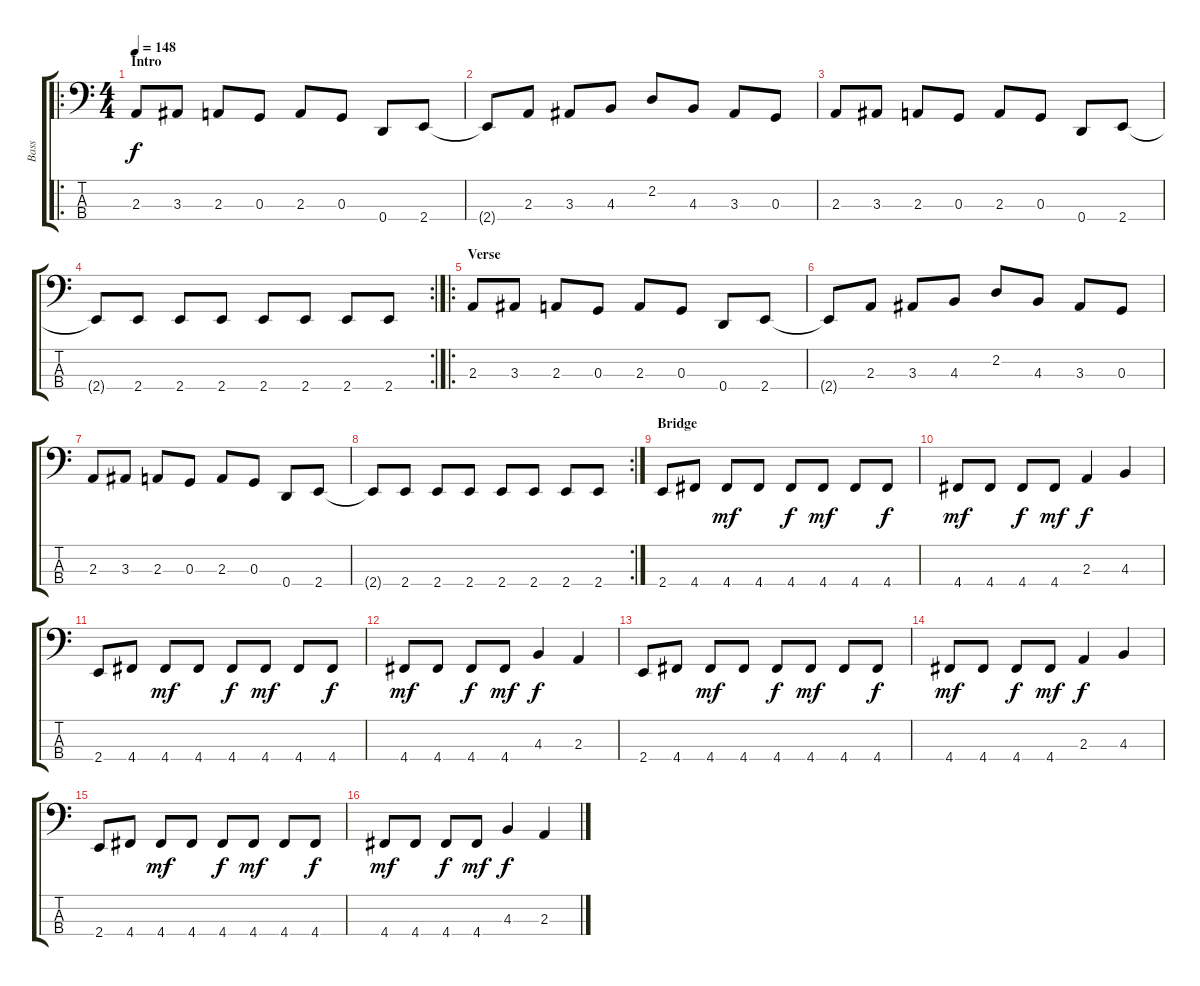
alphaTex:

\track ("Bass" "Bass") {instrument electricbassfinger}
\staff {score tabs}
\tuning (F2 C2 G1 D1) {hide}
\ro
\ts (4 4)
\section ("" "Intro")
\tempo 148
\clef f4
\ks c
2.3.8{dy f instrument electricbassfinger} 3.3.8 2.3.8 0.3.8 2.3.8 0.3.8 0.4.8 2.4.8 |
2.4{t}.8 2.3.8 3.3.8 4.3.8 2.2.8 4.3.8 3.3.8 0.3.8 |
2.3.8 3.3.8 2.3.8 0.3.8 2.3.8 0.3.8 0.4.8 2.4.8 |
\rc 2
2.4{t}.8 2.4.8 2.4.8 2.4.8 2.4.8 2.4.8 2.4.8 2.4.8 |
\ro
\section ("" "Verse")
2.3.8 3.3.8 2.3.8 0.3.8 2.3.8 0.3.8 0.4.8 2.4.8 |
2.4{t}.8 2.3.8 3.3.8 4.3.8 2.2.8 4.3.8 3.3.8 0.3.8 |
2.3.8 3.3.8 2.3.8 0.3.8 2.3.8 0.3.8 0.4.8 2.4.8 |
\rc 2
2.4{t}.8 2.4.8 2.4.8 2.4.8 2.4.8 2.4.8 2.4.8 2.4.8 |
\section ("" "Bridge")
2.4.8 4.4.8 4.4.8{dy mf} 4.4.8 4.4.8{dy f} 4.4.8{dy mf} 4.4.8 4.4.8{dy f} |
4.4.8{dy mf} 4.4.8 4.4.8{dy f} 4.4.8{dy mf} 2.3.4{dy f} 4.3.4 |
2.4.8 4.4.8 4.4.8{dy mf} 4.4.8 4.4.8{dy f} 4.4.8{dy mf} 4.4.8 4.4.8{dy f} |
4.4.8{dy mf} 4.4.8 4.4.8{dy f} 4.4.8{dy mf} 4.3.4{dy f} 2.3.4 |
2.4.8 4.4.8 4.4.8{dy mf} 4.4.8 4.4.8{dy f} 4.4.8{dy mf} 4.4.8 4.4.8{dy f} |
4.4.8{dy mf} 4.4.8 4.4.8{dy f} 4.4.8{dy mf} 2.3.4{dy f} 4.3.4 |
2.4.8 4.4.8 4.4.8{dy mf} 4.4.8 4.4.8{dy f} 4.4.8{dy mf} 4.4.8 4.4.8{dy f} |
4.4.8{dy mf} 4.4.8 4.4.8{dy f} 4.4.8{dy mf} 4.3.4{dy f} 2.3.4
